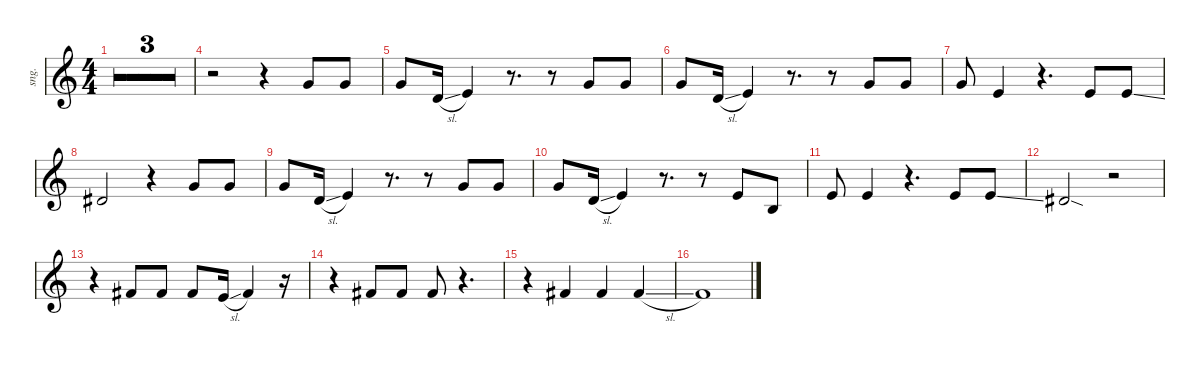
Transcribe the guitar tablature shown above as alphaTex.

\defaultSystemsLayout 4
\hideDynamics
\bracketExtendMode nobrackets
\otherSystemsTrackNameOrientation horizontal
\track ("Singer" "sng.") {defaultSystemsLayout 4 multiBarRest instrument voiceoohs}
\staff {score}
\tuning (E4 B3 G3 D3 A2 E2)
\ts (4 4)
\tempo 128
\clef g2
\ks c
r.1{dy mf beam Down} |
r.1{beam Down} |
r.1{beam Down} |
r.2{beam Down} r.4{beam Down} 8.2.8{beam Up} 8.2.8{beam Up} |
8.2.8{beam Up} 3.2{sl}.16{beam Up} 5.2.4{beam Up} r.8{d beam Up} r.8{beam Up} 8.2.8{beam Up} 8.2.8{beam Up} |
8.2.8{beam Up} 3.2{sl}.16{beam Up} 5.2.4{beam Up} r.8{d beam Up} r.8{beam Up} 8.2.8{beam Up} 8.2.8{beam Up} |
8.2.8{beam Up} 5.2.4{beam Up} r.4{d beam Up} 5.2.8{beam Up} 5.2{ss}.8{beam Up} |
4.2{acc #}.2{beam Up} r.4{beam Up} 8.2.8{beam Up} 8.2.8{beam Up} |
8.2.8{beam Up} 3.2{sl}.16{beam Up} 5.2.4{beam Up} r.8{d beam Up} r.8{beam Up} 8.2.8{beam Up} 8.2.8{beam Up} |
8.2.8{beam Up} 3.2{sl}.16{beam Up} 5.2.4{beam Up} r.8{d beam Up} r.8{beam Up} 5.2.8{beam Up} 4.3.8{beam Up} |
5.2.8{beam Up} 5.2.4{beam Up} r.4{d beam Up} 5.2.8{beam Up} 5.2{ss}.8{beam Up} |
4.2{sod acc #}.2{beam Up} r.2{beam Up} |
r.4{beam Down} 7.2{acc #}.8{beam Up} 7.2{acc #}.8{beam Up} 7.2{acc #}.8{beam Up} 5.2{sl}.16{beam Up} 7.2{acc #}.4{beam Up} r.16{beam Up} |
r.4{beam Down} 7.2{acc #}.8{beam Up} 7.2{acc #}.8{beam Up} 7.2{acc #}.8{beam Up} r.4{d beam Up} |
r.4{beam Down} 7.2{acc #}.4{beam Up} 7.2{acc #}.4{beam Up} 7.2{sl acc #}.4{beam Up} |
6.2.1{beam Up}
